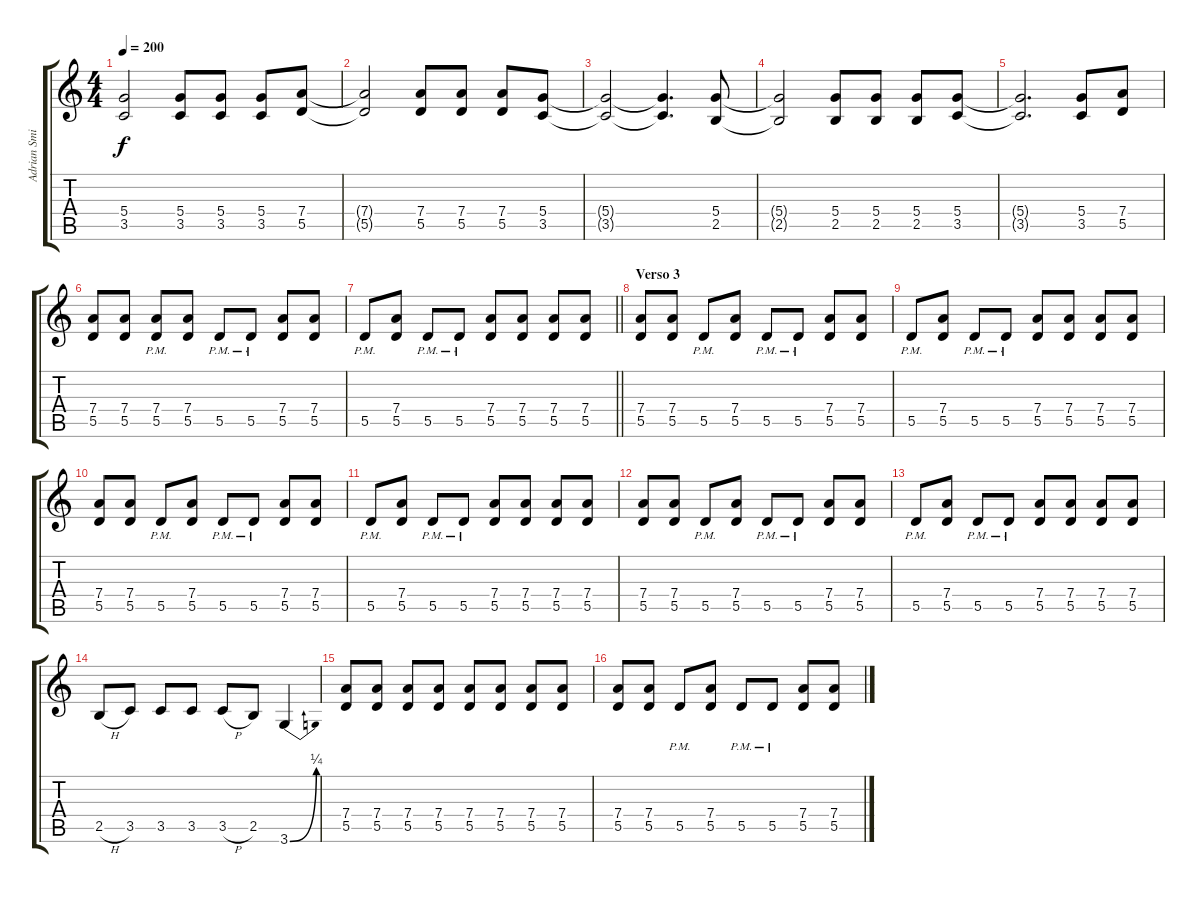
\track ("Adrian Smith" "Adrian Smi") {instrument distortionguitar}
\staff {score tabs}
\tuning (E4 B3 G3 D3 A2 E2) {hide}
\ts (4 4)
\tempo 200
\clef g2
\ks c
(5.4{t} 3.5{t}).2{dy f} (5.4 3.5).8 (5.4 3.5).8 (5.4 3.5).8 (7.4 5.5).8 |
(7.4{t} 5.5{t}).2 (7.4 5.5).8 (7.4 5.5).8 (7.4 5.5).8 (5.4 3.5).8 |
(5.4{t} 3.5{t}).2 (5.4{t} 3.5{t}).4{d} (5.4 2.5).8 |
(5.4{t} 2.5{t}).2 (5.4 2.5).8 (5.4 2.5).8 (5.4 2.5).8 (5.4 3.5).8 |
(5.4{t} 3.5{t}).2{d} (5.4 3.5).8 (7.4 5.5).8 |
(7.4 5.5).8 (7.4 5.5).8 (7.4 5.5{pm}).8 (7.4 5.5).8 5.5{pm}.8 5.5{pm}.8 (7.4 5.5).8 (7.4 5.5).8 |
\barLineRight lightlight
5.5{pm}.8 (7.4 5.5).8 5.5{pm}.8 5.5{pm}.8 (7.4 5.5).8 (7.4 5.5).8 (7.4 5.5).8 (7.4 5.5).8 |
\section ("" "Verso 3")
(7.4 5.5).8 (7.4 5.5).8 5.5{pm}.8 (7.4 5.5).8 5.5{pm}.8 5.5{pm}.8 (7.4 5.5).8 (7.4 5.5).8 |
5.5{pm}.8 (7.4 5.5).8 5.5{pm}.8 5.5{pm}.8 (7.4 5.5).8 (7.4 5.5).8 (7.4 5.5).8 (7.4 5.5).8 |
(7.4 5.5).8 (7.4 5.5).8 5.5{pm}.8 (7.4 5.5).8 5.5{pm}.8 5.5{pm}.8 (7.4 5.5).8 (7.4 5.5).8 |
5.5{pm}.8 (7.4 5.5).8 5.5{pm}.8 5.5{pm}.8 (7.4 5.5).8 (7.4 5.5).8 (7.4 5.5).8 (7.4 5.5).8 |
(7.4 5.5).8 (7.4 5.5).8 5.5{pm}.8 (7.4 5.5).8 5.5{pm}.8 5.5{pm}.8 (7.4 5.5).8 (7.4 5.5).8 |
5.5{pm}.8 (7.4 5.5).8 5.5{pm}.8 5.5{pm}.8 (7.4 5.5).8 (7.4 5.5).8 (7.4 5.5).8 (7.4 5.5).8 |
2.5{h}.8 3.5.8 3.5.8 3.5.8 3.5{h}.8 2.5.8 3.6{be (bend 0 0 60 1)}.4 |
(7.4 5.5).8 (7.4 5.5).8 (7.4 5.5).8 (7.4 5.5).8 (7.4 5.5).8 (7.4 5.5).8 (7.4 5.5).8 (7.4 5.5).8 |
(7.4 5.5).8 (7.4 5.5).8 5.5{pm}.8 (7.4 5.5).8 5.5{pm}.8 5.5{pm}.8 (7.4 5.5).8 (7.4 5.5).8
